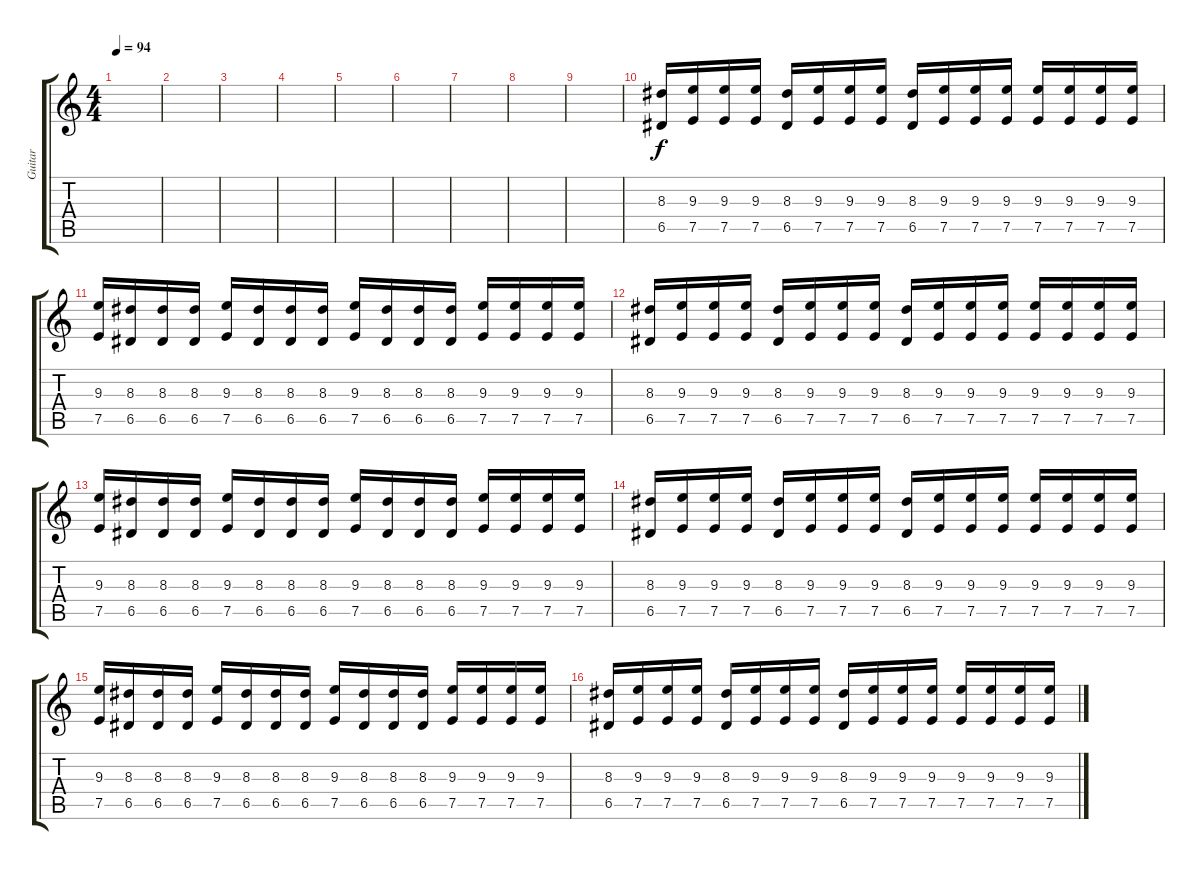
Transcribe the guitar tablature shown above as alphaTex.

\track ("Guitar" "Guitar") {instrument overdrivenguitar}
\staff {score tabs}
\tuning (E4 B3 G3 D3 A2 E2) {hide}
\ts (4 4)
\tempo 94
\clef g2
\ks c
|
|
|
|
|
|
|
|
|
(8.3 6.5).16{volume 13} (9.3 7.5).16 (9.3 7.5).16 (9.3 7.5).16 (8.3 6.5).16 (9.3 7.5).16 (9.3 7.5).16 (9.3 7.5).16 (8.3 6.5).16 (9.3 7.5).16 (9.3 7.5).16 (9.3 7.5).16 (9.3 7.5).16 (9.3 7.5).16 (9.3 7.5).16 (9.3 7.5).16 |
(9.3 7.5).16 (8.3 6.5).16 (8.3 6.5).16 (8.3 6.5).16 (9.3 7.5).16 (8.3 6.5).16 (8.3 6.5).16 (8.3 6.5).16 (9.3 7.5).16 (8.3 6.5).16 (8.3 6.5).16 (8.3 6.5).16 (9.3 7.5).16 (9.3 7.5).16 (9.3 7.5).16 (9.3 7.5).16 |
(8.3 6.5).16 (9.3 7.5).16 (9.3 7.5).16 (9.3 7.5).16 (8.3 6.5).16 (9.3 7.5).16 (9.3 7.5).16 (9.3 7.5).16 (8.3 6.5).16 (9.3 7.5).16 (9.3 7.5).16 (9.3 7.5).16 (9.3 7.5).16 (9.3 7.5).16 (9.3 7.5).16 (9.3 7.5).16 |
(9.3 7.5).16 (8.3 6.5).16 (8.3 6.5).16 (8.3 6.5).16 (9.3 7.5).16 (8.3 6.5).16 (8.3 6.5).16 (8.3 6.5).16 (9.3 7.5).16 (8.3 6.5).16 (8.3 6.5).16 (8.3 6.5).16 (9.3 7.5).16 (9.3 7.5).16 (9.3 7.5).16 (9.3 7.5).16 |
(8.3 6.5).16 (9.3 7.5).16 (9.3 7.5).16 (9.3 7.5).16 (8.3 6.5).16 (9.3 7.5).16 (9.3 7.5).16 (9.3 7.5).16 (8.3 6.5).16 (9.3 7.5).16 (9.3 7.5).16 (9.3 7.5).16 (9.3 7.5).16 (9.3 7.5).16 (9.3 7.5).16 (9.3 7.5).16 |
(9.3 7.5).16 (8.3 6.5).16 (8.3 6.5).16 (8.3 6.5).16 (9.3 7.5).16 (8.3 6.5).16 (8.3 6.5).16 (8.3 6.5).16 (9.3 7.5).16 (8.3 6.5).16 (8.3 6.5).16 (8.3 6.5).16 (9.3 7.5).16 (9.3 7.5).16 (9.3 7.5).16 (9.3 7.5).16 |
(8.3 6.5).16 (9.3 7.5).16 (9.3 7.5).16 (9.3 7.5).16 (8.3 6.5).16 (9.3 7.5).16 (9.3 7.5).16 (9.3 7.5).16 (8.3 6.5).16 (9.3 7.5).16 (9.3 7.5).16 (9.3 7.5).16 (9.3 7.5).16 (9.3 7.5).16 (9.3 7.5).16 (9.3 7.5).16
